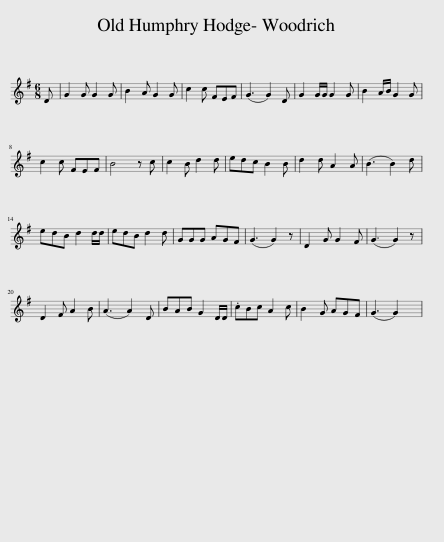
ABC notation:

X:1
L:1/8
M:6/8
I:linebreak $
K:G
V:1 treble
V:1
 D | G2 G G2 G | B2 A G2 G | c2 c FEF | (G3 G2) D | %5
 G2 G/G/ G2 G | B2 A/B/ G2 G |$ c2 c FEF | B4 z c | c2 B d2 d | %10
 edc B2 B | d2 d A2 A | (B3 B2) d |$ edB d2 d/d/ | edB d2 d | %15
 GGG AGF | (G3 G2) z | D2 G G2 F | (G3 G2) z |$ D2 F A2 B | %20
 (A3 A2) D | BAB G2 D/D/ | .cBc A2 c | B2 G AGF | (G3 G2) x | %25
